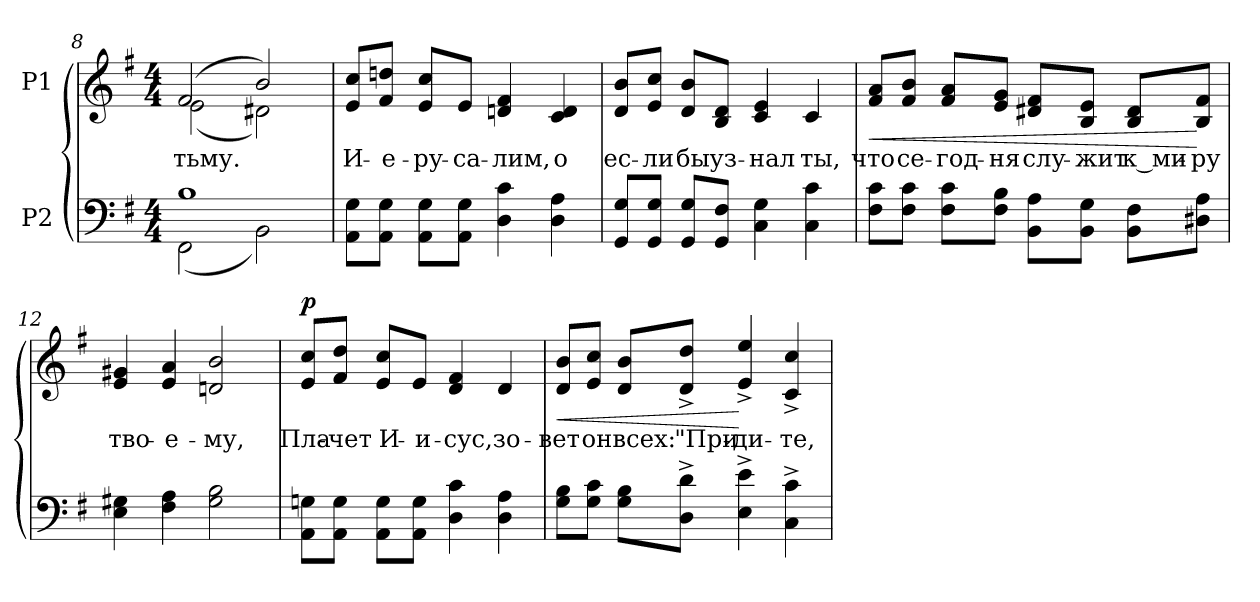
**kern	**kern	**text	**dynam
*part2	*part1	*part1	*part1
*staff2	*staff1	*staff1	*staff1
*I"P2	*I"P1	*	*
*clefF4	*clefG2	*	*
*k[f#]	*k[f#]	*	*
*e:	*e:	*	*
*M4/4	*M4/4	*	*
=8	=8	=8	=8
*^	*	*	*
!	!	!	!LO:LY:b:color=#000000	!
*	*	*^	*	*
1Bi	(2FF#i\	(2f#i/	(2ei\	тьму.	.
.	2BBi\)	2bi/)	2d#Xi\)	.	.
*v	*v	*	*	*	*
*	*v	*v	*	*
!!LO:LB:g=z
=9	=9	=9	=9
*^	*^	*	*
!	!	!	!	!LO:LY:b:color=#000000	!
*v	*v	*	*	*	*
*	*v	*v	*	*
8AAi\ 8Gi\L	8ei/ 8cci/L	И-	.
!	!	!LO:LY:b:color=#000000	!
8AAi\ 8Gi\J	8f#i/ 8ddni/J	-е-	.
!	!	!LO:LY:b:color=#000000	!
8AAi\ 8Gi\L	8ei/ 8cci/L	-ру-	.
!	!	!LO:LY:b:color=#000000	!
8AAi\ 8Gi\J	8ei/J	-са-	.
!	!	!LO:LY:b:color=#000000	!
4Di\ 4ci	4dni/ 4f#i	-лим,	.
!	!	!LO:LY:b:color=#000000	!
4Di\ 4Ai	4ci/ 4di	о	.
=10	=10	=10	=10
!	!	!LO:LY:b:color=#000000	!
8GGi/ 8Gi/L	8di/ 8bi/L	ес-	.
!	!	!LO:LY:b:color=#000000	!
8GGi/ 8Gi/J	8ei/ 8cci/J	-ли	.
!	!	!LO:LY:b:color=#000000	!
8GGi/ 8Gi/L	8di/ 8bi/L	бы	.
!	!	!LO:LY:b:color=#000000	!
8GGi/ 8F#i/J	8Bi/ 8di/J	уз-	.
!	!	!LO:LY:b:color=#000000	!
4Ci\ 4Gi	4ci/ 4ei	-нал	.
!	!	!LO:LY:b:color=#000000	!
4Ci\ 4ci	4ci/	ты,	.
=11	=11	=11	=11
!	!	!LO:LY:b:color=#000000	!LO:HP:b
8F#i\ 8ci\L	8f#i/ 8ai/L	что	<
!	!	!LO:LY:b:color=#000000	!
8F#i\ 8ci\J	8f#i/ 8bi/J	се-	.
!	!	!LO:LY:b:color=#000000	!
8F#i\ 8ci\L	8f#i/ 8ai/L	-год-	.
!	!	!LO:LY:b:color=#000000	!
8F#i\ 8Bi\J	8ei/ 8gi/J	-ня	.
!	!	!LO:LY:b:color=#000000	!
8BBi\ 8Ai\L	8d#Xi/ 8f#i/L	слу-	.
!	!	!LO:LY:b:color=#000000	!
8BBi\ 8Gi\J	8Bi/ 8ei/J	-жит	.
!	!	!LO:LY:b:color=#000000	!
8BBi\ 8F#i\L	8Bi/ 8d#i/L	к_ми-	.
!	!	!LO:LY:b:color=#000000	!
8D#Xi\ 8Ai\J	8Bi/ 8f#i/J	-ру	[
=12	=12	=12	=12
!	!	!LO:LY:b:color=#000000	!
4Ei\ 4G#Xi	4ei/ 4g#Xi	тво-	.
!	!	!LO:LY:b:color=#000000	!
4F#i\ 4Ai	4ei/ 4ai	-е-	.
!	!	!LO:LY:b:color=#000000	!
2G#i\ 2Bi	2dni/ 2bi	-му,	.
!!LO:LB:g=z
=13	=13	=13	=13
!	!	!LO:LY:b:color=#000000	!
8AAi\ 8Gni\L	8ei/ 8cci/L	Пла-	p
!	!	!LO:LY:b:color=#000000	!
8AAi\ 8Gi\J	8f#i/ 8ddi/J	-чет	.
!	!	!LO:LY:b:color=#000000	!
8AAi\ 8Gi\L	8ei/ 8cci/L	И-	.
!	!	!LO:LY:b:color=#000000	!
8AAi\ 8Gi\J	8ei/J	-и-	.
!	!	!LO:LY:b:color=#000000	!
4Di\ 4ci	4di/ 4f#i	-сус,	.
!	!	!LO:LY:b:color=#000000	!
4Di\ 4Ai	4di/	зо-	.
=14	=14	=14	=14
!	!	!LO:LY:b:color=#000000	!LO:HP:b
8Gi\ 8Bi\L	8di/ 8bi/L	-вет	<
!	!	!LO:LY:b:color=#000000	!
8Gi\ 8ci\J	8ei/ 8cci/J	он	.
!	!	!LO:LY:b:color=#000000	!
8Gi\ 8Bi\L	8di/ 8bi/L	всех:	.
!	!	!LO:LY:b:color=#000000	!
8Di^\ 8di^\J	8di^/ 8ddi^/J	"При-	.
!	!	!LO:LY:b:color=#000000	!
4Ei\^ 4ei^	4ei/^ 4eei^	-ди-	[
!	!	!LO:LY:b:color=#000000	!
4Ci\^ 4ci^	4ci/^ 4cci^	-те,	.
=	=	=	=
*-	*-	*-	*-
